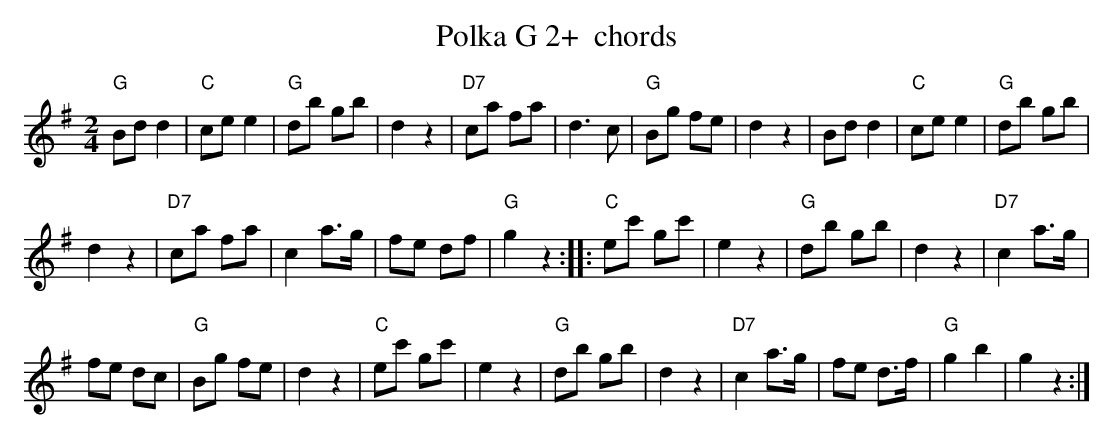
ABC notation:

X:1
T:Polka G 2+  chords
M:2/4
L:1/8
K:Gmaj%%MIDI gchordon
"G"Bd d2 | "C"cee2 | "G"db gb | d2z2 | "D7"ca fa | d3c | "G"Bg fe | d2z2 | Bd d2 | "C"cee2 | "G"db gb |
d2z2 | "D7"ca fa | c2 a>g | fe df | "G"g2z2 :: "C"ec' gc' | e2z2 | "G"db gb | d2z2 | "D7"c2 a>g |
fe dc | "G"Bg fe | d2z2 | "C"ec' gc' | e2z2 | "G"db gb | d2z2 | "D7"c2 a>g | fe d>f | "G"g2b2 | g2z2 :|
